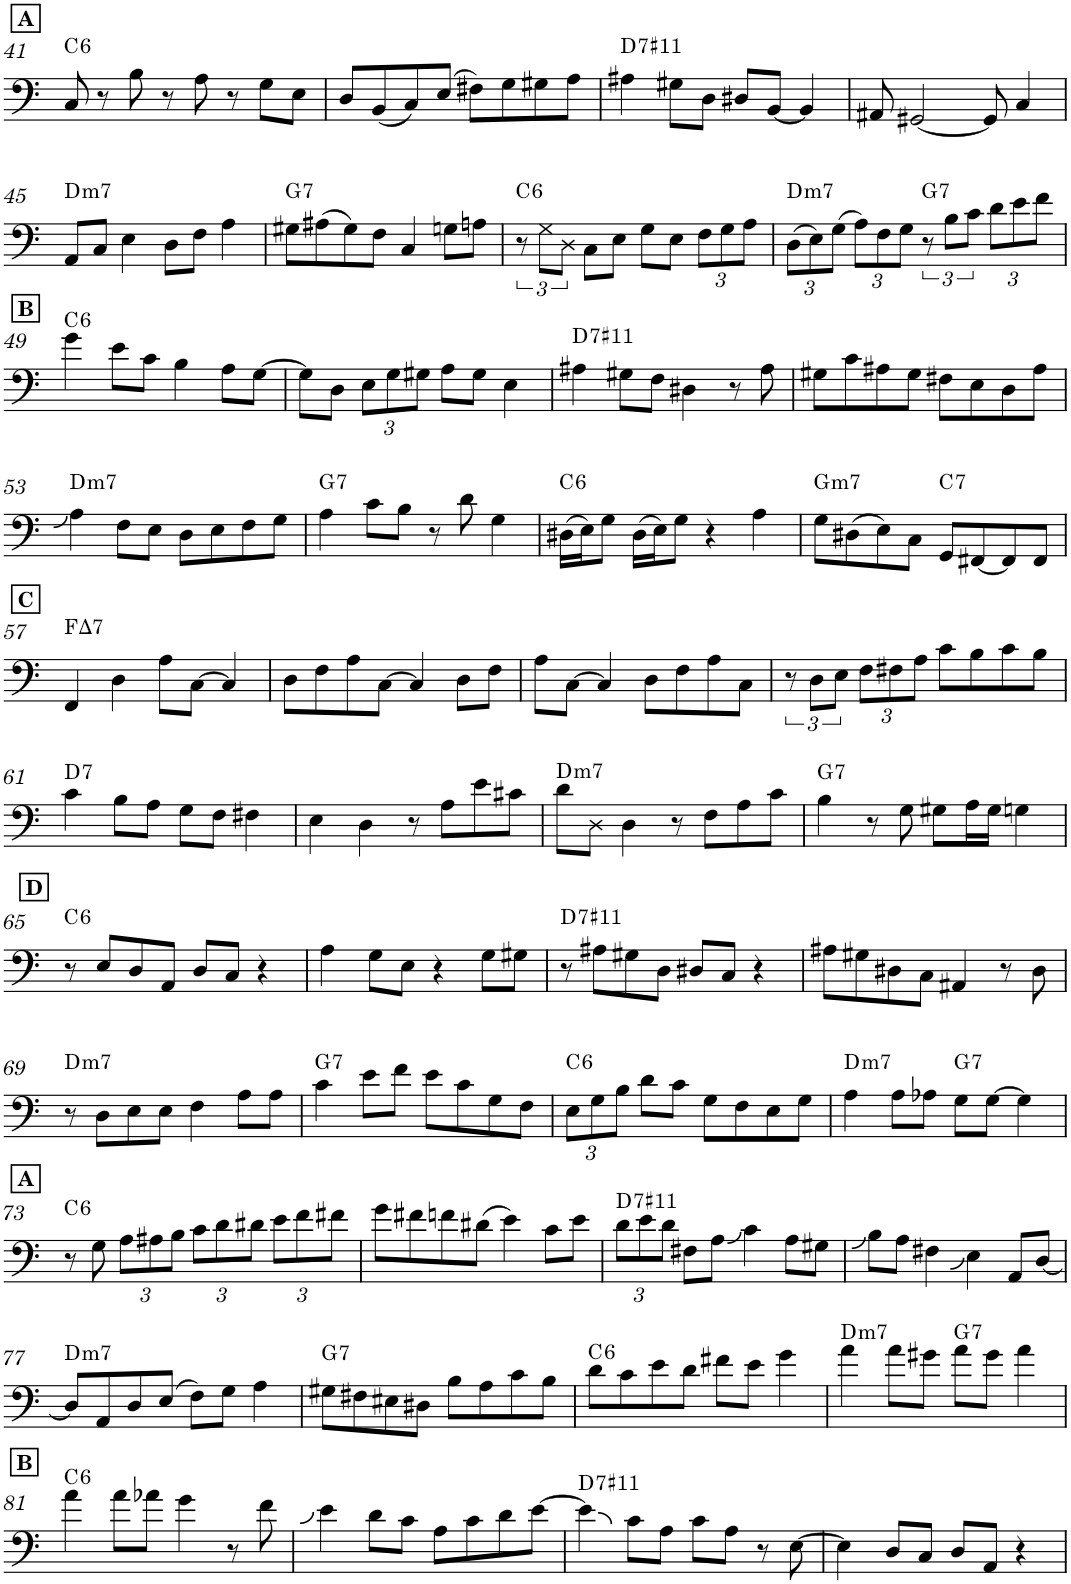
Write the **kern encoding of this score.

**kern	**harte
*part1	*part1
*staff1	*
*I"Bass Guitar	*
*I'B. Guit.	*
!!LO:PB:g=z
*clefF4	*
*Trd7c12	*
*k[]	*
*M4/4	*
!!LO:REH:place=s1:a:B:cj:t=A
=41	=41
!	!LO:H:kt=6
8C/	C:maj6
8r	.
8B\	.
8r	.
8A\	.
8r	.
8G\L	.
8E\J	.
=42	=42
8D/L	.
(8BB/	.
8C/)	.
(8E/J	.
8F#X\L)	.
8G\	.
8G#X\	.
8A\J	.
=43	=43
!	!LO:H:kt=7
4A#X\	D:7(#11)
8G#X\L	.
8D\J	.
8D#X/L	.
[8BB/J	.
4BB/]	.
=44	=44
8AA#X/	.
[2GG#X/	.
8GG#/]	.
4C/	.
!!LO:LB:g=z
=45	=45
!	!LO:H:kt=m7
8AA/L	D:min7
8C/J	.
4E\	.
8D\L	.
8F\J	.
4A\	.
=46	=46
!	!LO:H:kt=7
8G#X\L	G:7
(8A#X\	.
8G#\)	.
8F\J	.
4C/	.
8Gn\L	.
8An\J	.
=47	=47
!	!LO:H:kt=6
12r	C:maj6
12G\L	.
12D\J	.
8C\L	.
8E\J	.
8G\L	.
8E\J	.
*Xbrackettup	*
12F\L	.
12G\	.
12A\J	.
=48	=48
!	!LO:H:kt=m7
(12D\L	D:min7
12E\)	.
(12G\J	.
12A\L)	.
12F\	.
12G\J	.
*brackettup	*
!	!LO:H:kt=7
12r	G:7
12B\L	.
12c\J	.
*Xbrackettup	*
12d\L	.
12e\	.
12f\J	.
!!LO:LB:g=z
!!LO:REH:place=s1:a:B:cj:t=B
=49	=49
!	!LO:H:kt=6
4g\	C:maj6
8e\L	.
8c\J	.
4B\	.
8A\L	.
[8G\J	.
=50	=50
8G\L]	.
8D\J	.
12E\L	.
12G\	.
12G#X\J	.
8A\L	.
8G#\J	.
4E\	.
=51	=51
!	!LO:H:kt=7
4A#X\	D:7(#11)
8G#X\L	.
8F\J	.
4D#X\	.
8r	.
8A#\	.
=52	=52
8G#X\L	.
8c\	.
8A#X\	.
8G#\J	.
8F#X\L	.
8E\	.
8D\	.
8A#\J	.
!!LO:LB:g=z
=53	=53
!	!LO:H:kt=m7
4A\	D:min7
8F\L	.
8E\J	.
8D\L	.
8E\	.
8F\	.
8G\J	.
=54	=54
!	!LO:H:kt=7
4A\	G:7
8c\L	.
8B\J	.
8r	.
8d\	.
4G\	.
=55	=55
!	!LO:H:kt=6
(16D#X\LL	C:maj6
16E\J)	.
8G\J	.
(16D#\LL	.
16E\J)	.
8G\J	.
4r	.
4A\	.
=56	=56
!	!LO:H:kt=m7
8G\L	G:min7
(8D#X\	.
8E\)	.
8C\J	.
!	!LO:H:kt=7
8GG/L	C:7
[8FF#X/	.
8FF#/]	.
8FF#/J	.
!!LO:LB:g=z
!!LO:REH:place=s1:a:B:cj:t=C
=57	=57
!	!LO:H:kt=7
4FF/	F:maj7
4D\	.
8A\L	.
[8C\J	.
4C/]	.
=58	=58
8D\L	.
8F\	.
8A\	.
[8C\J	.
4C/]	.
8D\L	.
8F\J	.
=59	=59
8A\L	.
[8C\J	.
4C/]	.
8D\L	.
8F\	.
8A\	.
8C\J	.
=60	=60
*brackettup	*
12r	.
12D\L	.
12E\J	.
*Xbrackettup	*
12F\L	.
12F#X\	.
12A\J	.
8c\L	.
8B\	.
8c\	.
8B\J	.
!!LO:LB:g=z
=61	=61
!	!LO:H:kt=7
4c\	D:7
8B\L	.
8A\J	.
8G\L	.
8F\J	.
4F#X\	.
=62	=62
4E\	.
4D\	.
8r	.
8A\L	.
8e\	.
8c#X\J	.
=63	=63
!	!LO:H:kt=m7
8d\L	D:min7
8D\J	.
4D\	.
8r	.
8F\L	.
8A\	.
8c\J	.
=64	=64
!	!LO:H:kt=7
4B\	G:7
8r	.
8G\	.
8G#X\L	.
16A\L	.
16G#\JJ	.
4Gn\	.
!!LO:LB:g=z
!!LO:REH:place=s1:a:B:cj:t=D
=65	=65
!	!LO:H:kt=6
8r	C:maj6
8E/L	.
8D/	.
8AA/J	.
8D/L	.
8C/J	.
4r	.
=66	=66
4A\	.
8G\L	.
8E\J	.
4r	.
8G\L	.
8G#X\J	.
=67	=67
!	!LO:H:kt=7
8r	D:7(#11)
8A#X\L	.
8G#X\	.
8D\J	.
8D#X/L	.
8C/J	.
4r	.
=68	=68
8A#X\L	.
8G#X\	.
8D#X\	.
8C\J	.
4AA#X/	.
8r	.
8D#\	.
!!LO:LB:g=z
=69	=69
!	!LO:H:kt=m7
8r	D:min7
8D\L	.
8E\	.
8E\J	.
4F\	.
8A\L	.
8A\J	.
=70	=70
!	!LO:H:kt=7
4c\	G:7
8e\L	.
8f\J	.
8e\L	.
8c\	.
8G\	.
8F\J	.
=71	=71
!	!LO:H:kt=6
12E\L	C:maj6
12G\	.
12B\J	.
8d\L	.
8c\J	.
8G\L	.
8F\	.
8E\	.
8G\J	.
=72	=72
!	!LO:H:kt=m7
4A\	D:min7
8A\L	.
8A-X\J	.
!	!LO:H:kt=7
8G\L	G:7
[8G\J	.
4G\]	.
!!LO:LB:g=z
!!LO:REH:place=s1:a:B:cj:t=A
=73	=73
!	!LO:H:kt=6
8r	C:maj6
8G\	.
12A\L	.
12A#X\	.
12B\J	.
12c\L	.
12d\	.
12d#X\J	.
12e\L	.
12f\	.
12f#X\J	.
=74	=74
8g\L	.
8f#X\	.
8fn\	.
(8d#X\J	.
4e\)	.
8c\L	.
8e\J	.
=75	=75
!	!LO:H:kt=7
12d\L	D:7(#11)
12e\	.
12d\J	.
8F#X\L	.
8A\J	.
4c\	.
8A\L	.
8G#X\J	.
=76	=76
8B\L	.
8A\J	.
4F#X\	.
4E\	.
8AA/L	.
[8D/J	.
!!LO:LB:g=z
=77	=77
!	!LO:H:kt=m7
8D/L]	D:min7
8AA/	.
8D/	.
(8E/J	.
8F\L)	.
8G\J	.
4A\	.
=78	=78
!	!LO:H:kt=7
8G#X\L	G:7
8F#X\	.
8E#X\	.
8D#X\J	.
8B\L	.
8A\	.
8c\	.
8B\J	.
=79	=79
!	!LO:H:kt=6
8d\L	C:maj6
8c\	.
8e\	.
8d\J	.
8f#X\L	.
8e\J	.
4g\	.
=80	=80
!	!LO:H:kt=m7
4a\	D:min7
8a\L	.
8g#X\J	.
!	!LO:H:kt=7
8a\L	G:7
8g#\J	.
4a\	.
!!LO:LB:g=z
!!LO:REH:place=s1:a:B:cj:t=B
=81	=81
!	!LO:H:kt=6
4a\	C:maj6
8a\L	.
8a-X\J	.
4g\	.
8r	.
8f\	.
=82	=82
4e\	.
8d\L	.
8c\J	.
8A\L	.
8c\	.
8d\	.
[8e\J	.
=83	=83
!	!LO:H:kt=7
4e\]	D:7(#11)
8c\L	.
8A\J	.
8c\L	.
8A\J	.
8r	.
[8E\	.
=84	=84
4E\]	.
8D/L	.
8C/J	.
8D/L	.
8AA/J	.
4r	.
=	=
*-	*-
